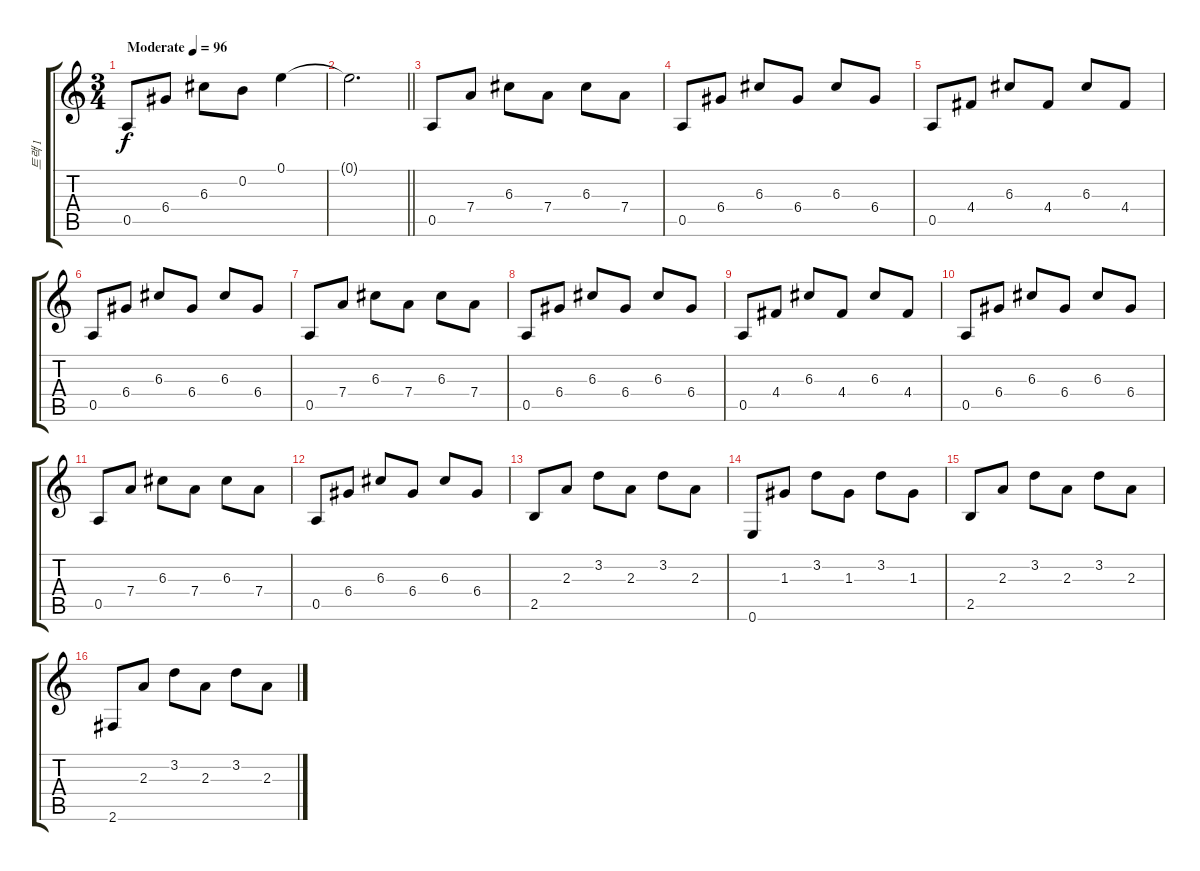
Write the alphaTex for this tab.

\track ("트랙 1" "트랙 1") {instrument acousticguitarsteel}
\staff {score tabs}
\tuning (E4 B3 G3 D3 A2 E2) {hide}
\ts (3 4)
\tempo (96 "Moderate")
\clef g2
\ks c
0.5.8{dy f instrument acousticguitarsteel} 6.4.8 6.3.8 0.2.8 0.1.4 |
\barLineRight lightlight
0.1{t}.2{d} |
0.5.8 7.4.8 6.3.8 7.4.8 6.3.8 7.4.8 |
0.5.8 6.4.8 6.3.8 6.4.8 6.3.8 6.4.8 |
0.5.8 4.4.8 6.3.8 4.4.8 6.3.8 4.4.8 |
0.5.8 6.4.8 6.3.8 6.4.8 6.3.8 6.4.8 |
0.5.8 7.4.8 6.3.8 7.4.8 6.3.8 7.4.8 |
0.5.8 6.4.8 6.3.8 6.4.8 6.3.8 6.4.8 |
0.5.8 4.4.8 6.3.8 4.4.8 6.3.8 4.4.8 |
0.5.8 6.4.8 6.3.8 6.4.8 6.3.8 6.4.8 |
0.5.8 7.4.8 6.3.8 7.4.8 6.3.8 7.4.8 |
0.5.8 6.4.8 6.3.8 6.4.8 6.3.8 6.4.8 |
2.5.8 2.3.8 3.2.8 2.3.8 3.2.8 2.3.8 |
0.6.8 1.3.8 3.2.8 1.3.8 3.2.8 1.3.8 |
2.5.8 2.3.8 3.2.8 2.3.8 3.2.8 2.3.8 |
2.6.8 2.3.8 3.2.8 2.3.8 3.2.8 2.3.8
